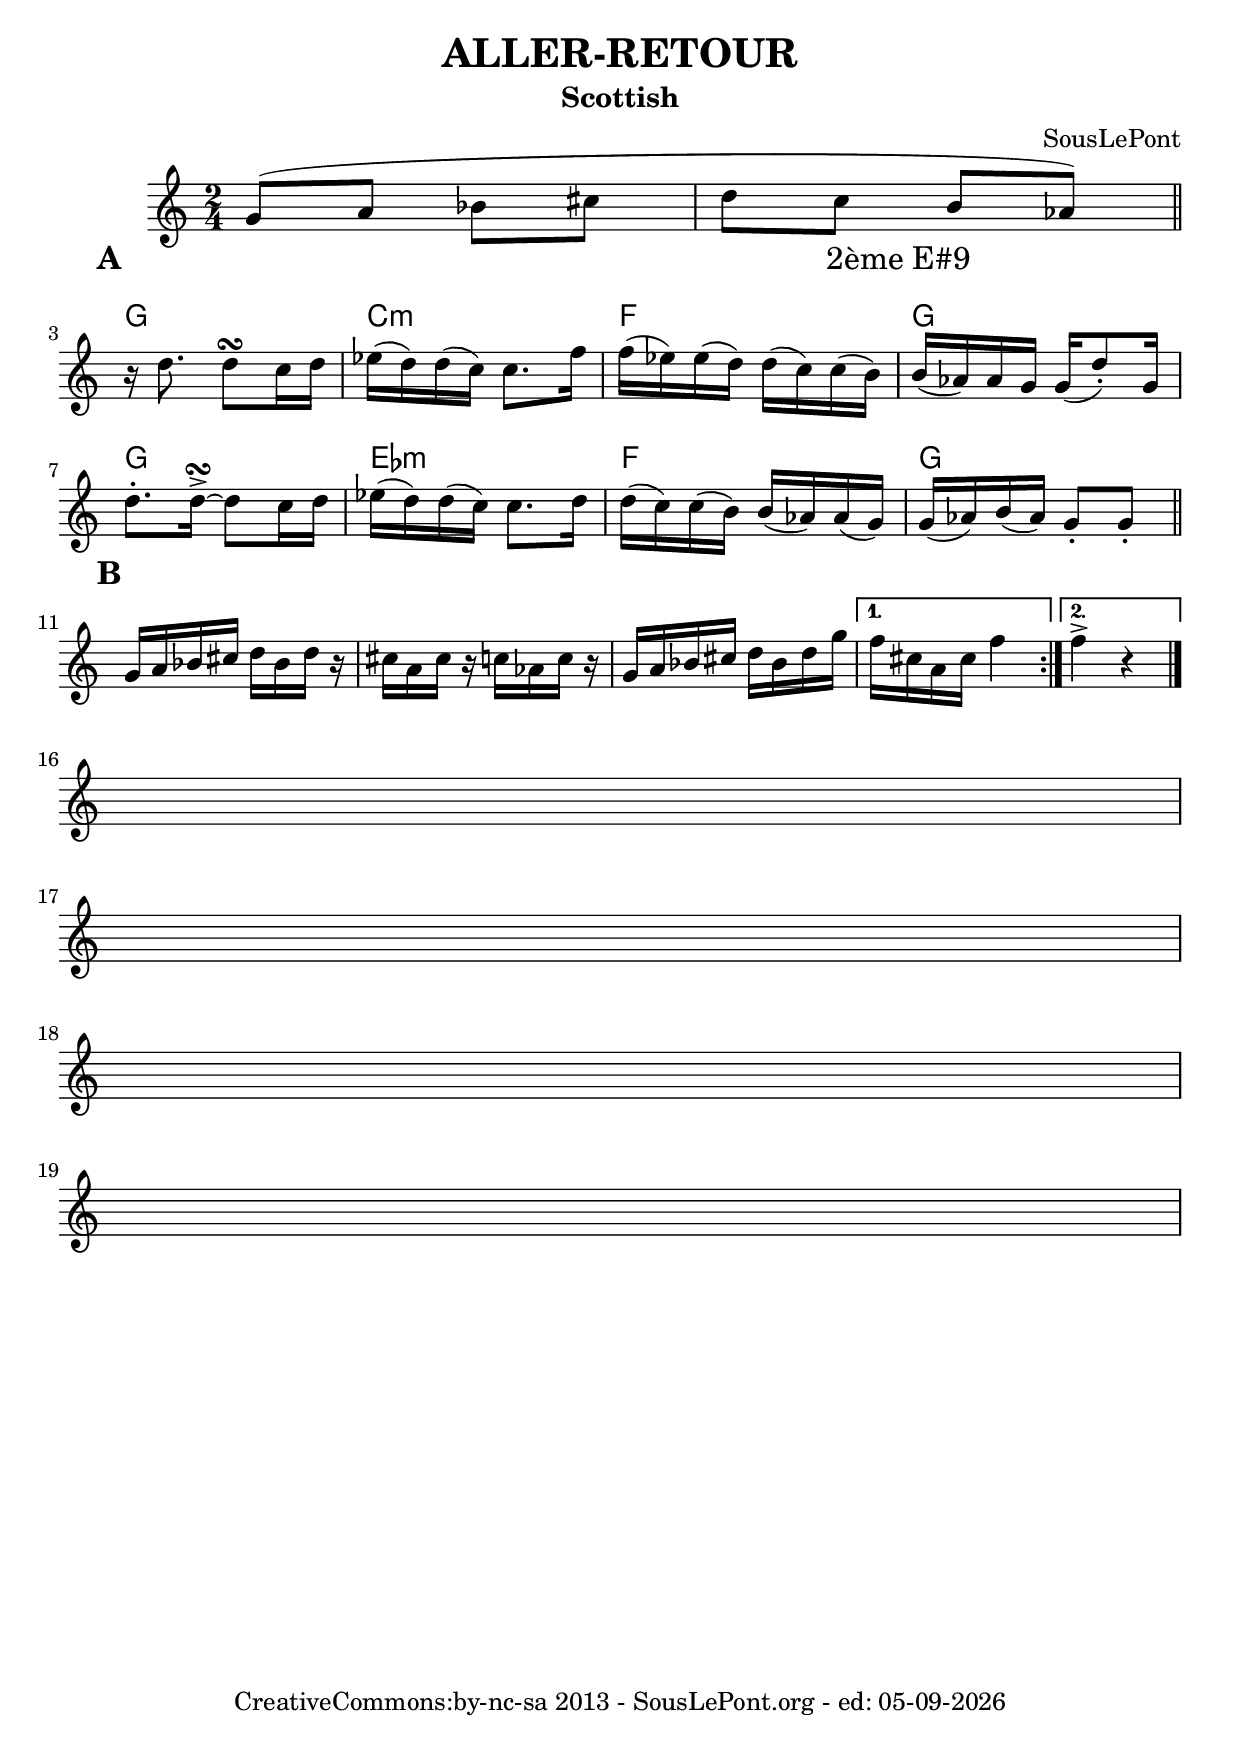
\version "2.10.0"
#(set-default-paper-size "a4")
#(set-global-staff-size 22)

\header{
	title = "ALLER-RETOUR"
	subtitle = "Scottish"
	composer = "SousLePont"
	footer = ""
        date = # ( strftime "%d-%m-%Y" ( localtime ( current-time ) ) )
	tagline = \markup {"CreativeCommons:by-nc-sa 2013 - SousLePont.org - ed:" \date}
	dedication = ""
}
%Décommente la ligne suivante pour gagner de la place
%\paper {between-system-space = 1.0\cm between-system-padding = 1 ragged-bottom=##f ragged-last-bottom=##f }
p = {\bar "||" \break \mark \default}

harmonies = { \chords {
s2 s
g2 c:m f \mark"2ème E#9"g 
g2 es:m f g 
%a1 fis4 b a gis \break
%cis2 d es4 e f fis \break
%aes 1
%aes8. aes a8 d:7
}}
melodie   = \relative c'' { 
\time 2/4
\bar "|:" g8 (a bes cis d c b aes) \p
r16 d8. d8\turn c16 d es(d) d(c) c8. f16
f(es) es(d) d(c) c(b) b(aes) aes g g (d'8-.) g,16 \break
d'8.-. d16->\turn~d8 c16 d es(d) d(c) c8. d16
d(c) c(b) b (aes) aes (g) g (aes) b (aes) g8-. g-.\p

%\repeat unfold 2{dis16(fis-.) r8 fis8. dis16 fis(e) e(dis) dis8. dis16~
%  dis16 (eis) eis (fis) fis8 e16 dis fis(e) e(dis) dis4 }\bar "|."  
%aes2\fp \< aes'\ff\!
%\repeat volta 2{\override NoteHead #'style = #'cross
%  aes8.-> aes->  } \alternative {{ a8->}{ d8->\revert NoteHead #'style r4.}} \bar":|"\break

\repeat volta 2{g16 a bes cis d bes d r cis a cis r c aes c r
g a bes cis d bes d g} \alternative{{ f cis a cis f4 }{f4-> r }}\bar "|."  
\break s2 \break s2 \break
\break s2 \break s2 \break
}
droite    = \transpose c c' { 
}
gauche    = \relative c { 
}

\score { %\transpose c d
  <<
	\new ChordNames \harmonies	%grave les accords au dessus 	
	\new Staff = "" { \clef "treble" \override Score.RehearsalMark #'padding = #5 \set Score.markFormatter = #format-mark-circle-letters \set Score.skipBars = ##t \melodie }

%	\new PianoStaff = "" <<
%        \new Staff = "droite" \with {\override StaffSymbol #'staff-space = #(magstep -3)\override StaffSymbol #'thickness = #(magstep -3)}  {\set fontSize = #-3 \droite }
%       \new Staff = "gauche" { \clef "bass" \gauche }
%    >>
  >>    
  \midi {
    }
  \layout {}
}

